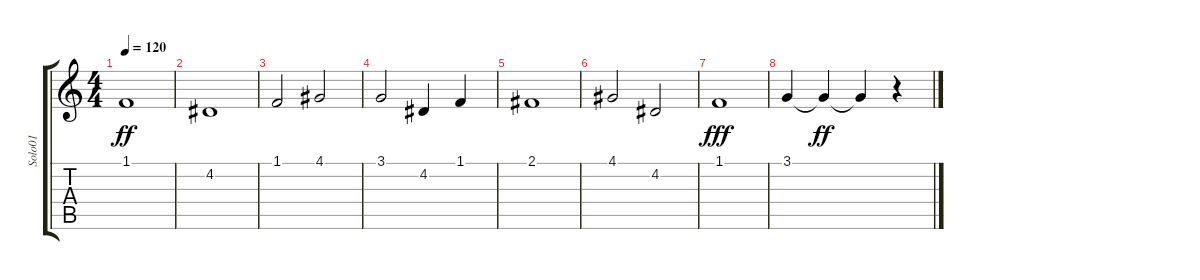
\track ("Solo01" "Solo01") {instrument synthstrings1}
\staff {score tabs}
\tuning (E4 B3 G3 D3 A2 E2) {hide}
\ts (4 4)
\tempo 120
\clef g2
\ks c
1.1.1{dy ff} |
4.2.1 |
1.1.2 4.1.2 |
3.1.2 4.2.4 1.1.4 |
2.1.1 |
4.1.2 4.2.2 |
1.1.1{dy fff} |
3.1.4 3.1{t}.4{dy ff} 3.1{t}.4 r.4
